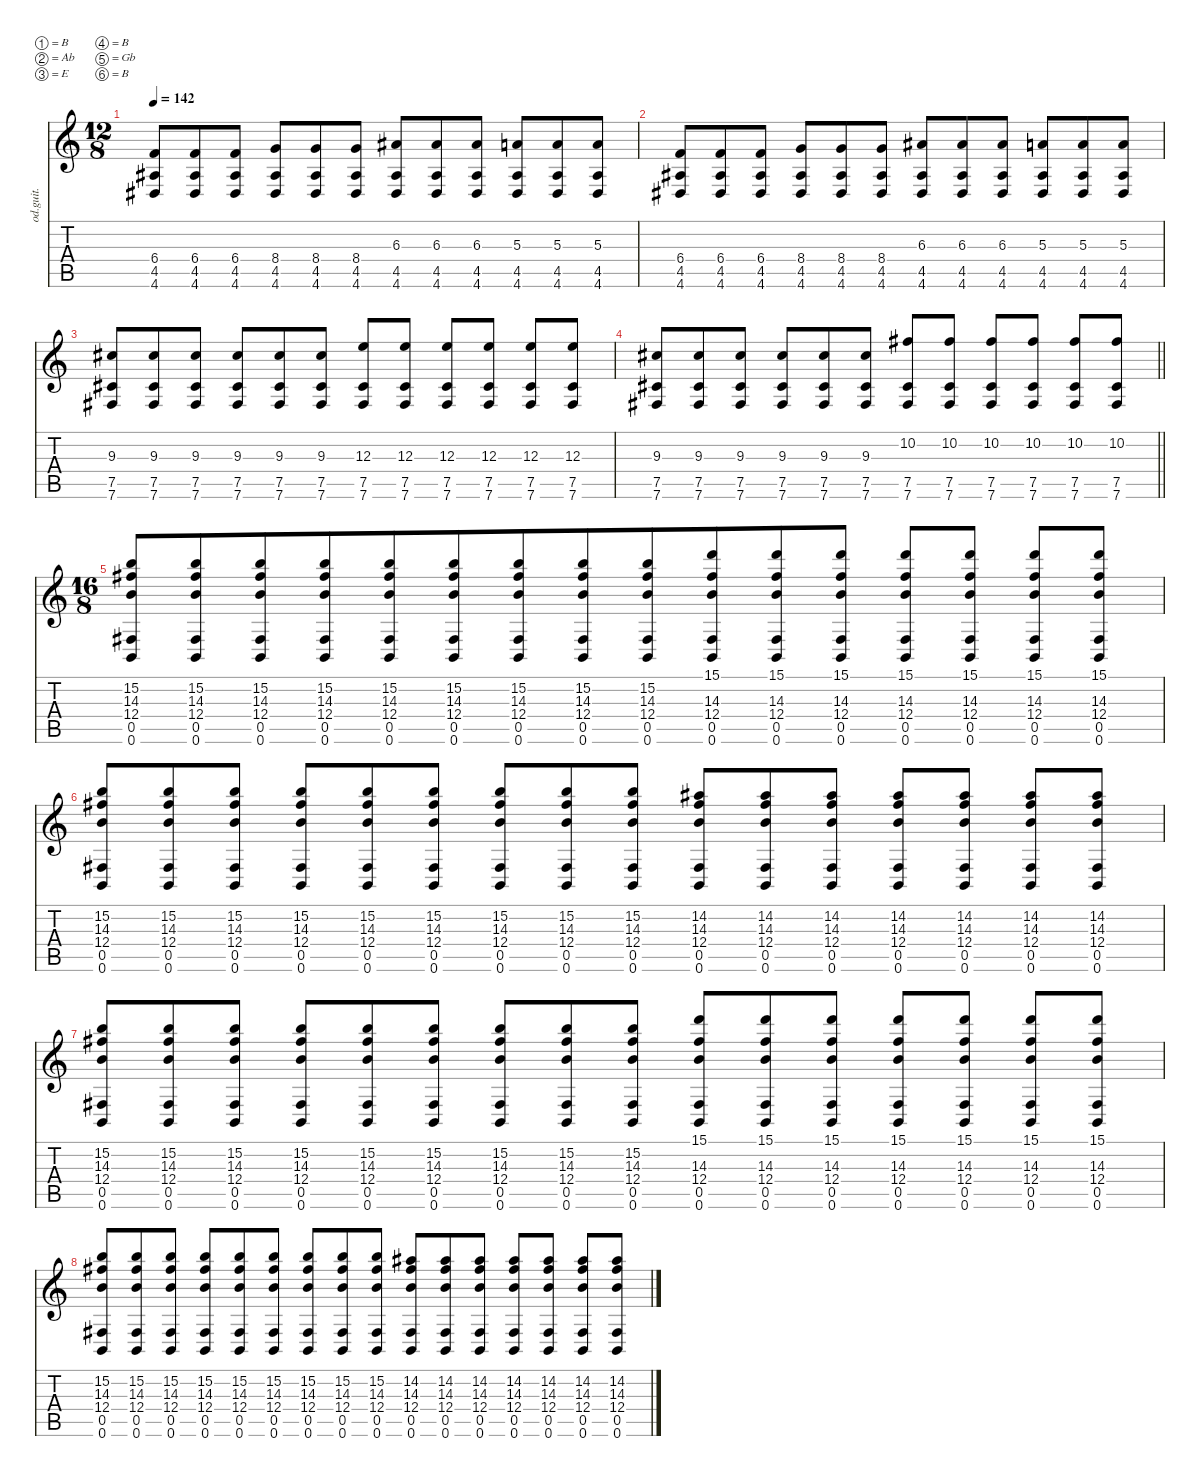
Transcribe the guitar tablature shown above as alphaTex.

\defaultSystemsLayout 4
\hideDynamics
\bracketExtendMode nobrackets
\otherSystemsTrackNameOrientation horizontal
\track ("Guitar1" "od.guit.") {instrument overdrivenguitar}
\staff {score tabs}
\tuning (B3 Ab3 E3 B2 Gb2 B1)
\ts (12 8)
\beaming (8 3 3 3 3)
\tempo 142
\clef g2
\ks c
(6.4 4.5{acc #} 4.6{acc #}).8{dy f beam Up} (6.4 4.5{acc #} 4.6{acc #}).8{beam Up} (6.4 4.5{acc #} 4.6{acc #}).8{beam Up} (8.4 4.5{acc #} 4.6{acc #}).8{beam Up} (8.4 4.5{acc #} 4.6{acc #}).8{beam Up} (8.4 4.5{acc #} 4.6{acc #}).8{beam Up} (6.3{acc #} 4.5{acc #} 4.6{acc #}).8{beam Up} (6.3{acc #} 4.5{acc #} 4.6{acc #}).8{beam Up} (6.3{acc #} 4.5{acc #} 4.6{acc #}).8{beam Up} (5.3 4.5{acc #} 4.6{acc #}).8{beam Up} (5.3 4.5{acc #} 4.6{acc #}).8{beam Up} (5.3 4.5{acc #} 4.6{acc #}).8{beam Up} |
(6.4 4.5{acc #} 4.6{acc #}).8{beam Up} (6.4 4.5{acc #} 4.6{acc #}).8{beam Up} (6.4 4.5{acc #} 4.6{acc #}).8{beam Up} (8.4 4.5{acc #} 4.6{acc #}).8{beam Up} (8.4 4.5{acc #} 4.6{acc #}).8{beam Up} (8.4 4.5{acc #} 4.6{acc #}).8{beam Up} (6.3{acc #} 4.5{acc #} 4.6{acc #}).8{beam Up} (6.3{acc #} 4.5{acc #} 4.6{acc #}).8{beam Up} (6.3{acc #} 4.5{acc #} 4.6{acc #}).8{beam Up} (5.3 4.5{acc #} 4.6{acc #}).8{beam Up} (5.3 4.5{acc #} 4.6{acc #}).8{beam Up} (5.3 4.5{acc #} 4.6{acc #}).8{beam Up} |
(9.3{acc #} 7.5{acc #} 7.6{acc #}).8{beam Up} (9.3{acc #} 7.5{acc #} 7.6{acc #}).8{beam Up} (9.3{acc #} 7.5{acc #} 7.6{acc #}).8{beam Up} (9.3{acc #} 7.5{acc #} 7.6{acc #}).8{beam Up} (9.3{acc #} 7.5{acc #} 7.6{acc #}).8{beam Up} (9.3{acc #} 7.5{acc #} 7.6{acc #}).8{beam Up} (12.3 7.5{acc #} 7.6{acc #}).8{beam Up} (12.3 7.5{acc #} 7.6{acc #}).8{beam Up beam split} (12.3 7.5{acc #} 7.6{acc #}).8{beam Up beam merge} (12.3 7.5{acc #} 7.6{acc #}).8{beam Up beam split} (12.3 7.5{acc #} 7.6{acc #}).8{beam Up} (12.3 7.5{acc #} 7.6{acc #}).8{beam Up} |
\barLineRight lightlight
(9.3{acc #} 7.5{acc #} 7.6{acc #}).8{beam Up} (9.3{acc #} 7.5{acc #} 7.6{acc #}).8{beam Up} (9.3{acc #} 7.5{acc #} 7.6{acc #}).8{beam Up} (9.3{acc #} 7.5{acc #} 7.6{acc #}).8{beam Up} (9.3{acc #} 7.5{acc #} 7.6{acc #}).8{beam Up} (9.3{acc #} 7.5{acc #} 7.6{acc #}).8{beam Up} (10.2{acc #} 7.5{acc #} 7.6{acc #}).8{beam Up} (10.2{acc #} 7.5{acc #} 7.6{acc #}).8{beam Up beam split} (10.2{acc #} 7.5{acc #} 7.6{acc #}).8{beam Up beam merge} (10.2{acc #} 7.5{acc #} 7.6{acc #}).8{beam Up beam split} (10.2{acc #} 7.5{acc #} 7.6{acc #}).8{beam Up} (10.2{acc #} 7.5{acc #} 7.6{acc #}).8{beam Up} |
\ts (16 8)
\beaming (8 16)
(15.2 14.3{acc #} 12.4 0.5{acc #} 0.6).8{beam Up beam merge} (15.2 14.3{acc #} 12.4 0.5{acc #} 0.6).8{beam Up beam merge} (15.2 14.3{acc #} 12.4 0.5{acc #} 0.6).8{beam Up} (15.2 14.3{acc #} 12.4 0.5{acc #} 0.6).8{beam Up beam merge} (15.2 14.3{acc #} 12.4 0.5{acc #} 0.6).8{beam Up beam merge} (15.2 14.3{acc #} 12.4 0.5{acc #} 0.6).8{beam Up} (15.2 14.3{acc #} 12.4 0.5{acc #} 0.6).8{beam Up beam merge} (15.2 14.3{acc #} 12.4 0.5{acc #} 0.6).8{beam Up beam merge} (15.2 14.3{acc #} 12.4 0.5{acc #} 0.6).8{beam Up} (15.1 14.3{acc #} 12.4 0.5{acc #} 0.6).8{beam Up beam merge} (15.1 14.3{acc #} 12.4 0.5{acc #} 0.6).8{beam Up beam merge} (15.1 14.3{acc #} 12.4 0.5{acc #} 0.6).8{beam Up beam split} (15.1 14.3{acc #} 12.4 0.5{acc #} 0.6).8{beam Up beam merge} (15.1 14.3{acc #} 12.4 0.5{acc #} 0.6).8{beam Up beam split} (15.1 14.3{acc #} 12.4 0.5{acc #} 0.6).8{beam Up beam merge} (15.1 14.3{acc #} 12.4 0.5{acc #} 0.6).8{beam Up} |
(15.2 14.3{acc #} 12.4 0.5{acc #} 0.6).8{beam Up beam merge} (15.2 14.3{acc #} 12.4 0.5{acc #} 0.6).8{beam Up beam merge} (15.2 14.3{acc #} 12.4 0.5{acc #} 0.6).8{beam Up beam split} (15.2 14.3{acc #} 12.4 0.5{acc #} 0.6).8{beam Up beam merge} (15.2 14.3{acc #} 12.4 0.5{acc #} 0.6).8{beam Up beam merge} (15.2 14.3{acc #} 12.4 0.5{acc #} 0.6).8{beam Up beam split} (15.2 14.3{acc #} 12.4 0.5{acc #} 0.6).8{beam Up beam merge} (15.2 14.3{acc #} 12.4 0.5{acc #} 0.6).8{beam Up beam merge} (15.2 14.3{acc #} 12.4 0.5{acc #} 0.6).8{beam Up beam split} (14.2{acc #} 14.3{acc #} 12.4 0.5{acc #} 0.6).8{beam Up beam merge} (14.2{acc #} 14.3{acc #} 12.4 0.5{acc #} 0.6).8{beam Up beam merge} (14.2{acc #} 14.3{acc #} 12.4 0.5{acc #} 0.6).8{beam Up beam split} (14.2{acc #} 14.3{acc #} 12.4 0.5{acc #} 0.6).8{beam Up beam merge} (14.2{acc #} 14.3{acc #} 12.4 0.5{acc #} 0.6).8{beam Up beam split} (14.2{acc #} 14.3{acc #} 12.4 0.5{acc #} 0.6).8{beam Up beam merge} (14.2{acc #} 14.3{acc #} 12.4 0.5{acc #} 0.6).8{beam Up} |
(15.2 14.3{acc #} 12.4 0.5{acc #} 0.6).8{beam Up beam merge} (15.2 14.3{acc #} 12.4 0.5{acc #} 0.6).8{beam Up beam merge} (15.2 14.3{acc #} 12.4 0.5{acc #} 0.6).8{beam Up beam split} (15.2 14.3{acc #} 12.4 0.5{acc #} 0.6).8{beam Up beam merge} (15.2 14.3{acc #} 12.4 0.5{acc #} 0.6).8{beam Up beam merge} (15.2 14.3{acc #} 12.4 0.5{acc #} 0.6).8{beam Up beam split} (15.2 14.3{acc #} 12.4 0.5{acc #} 0.6).8{beam Up beam merge} (15.2 14.3{acc #} 12.4 0.5{acc #} 0.6).8{beam Up beam merge} (15.2 14.3{acc #} 12.4 0.5{acc #} 0.6).8{beam Up beam split} (15.1 14.3{acc #} 12.4 0.5{acc #} 0.6).8{beam Up beam merge} (15.1 14.3{acc #} 12.4 0.5{acc #} 0.6).8{beam Up beam merge} (15.1 14.3{acc #} 12.4 0.5{acc #} 0.6).8{beam Up beam split} (15.1 14.3{acc #} 12.4 0.5{acc #} 0.6).8{beam Up beam merge} (15.1 14.3{acc #} 12.4 0.5{acc #} 0.6).8{beam Up beam split} (15.1 14.3{acc #} 12.4 0.5{acc #} 0.6).8{beam Up beam merge} (15.1 14.3{acc #} 12.4 0.5{acc #} 0.6).8{beam Up} |
(15.2 14.3{acc #} 12.4 0.5{acc #} 0.6).8{beam Up beam merge} (15.2 14.3{acc #} 12.4 0.5{acc #} 0.6).8{beam Up beam merge} (15.2 14.3{acc #} 12.4 0.5{acc #} 0.6).8{beam Up beam split} (15.2 14.3{acc #} 12.4 0.5{acc #} 0.6).8{beam Up beam merge} (15.2 14.3{acc #} 12.4 0.5{acc #} 0.6).8{beam Up beam merge} (15.2 14.3{acc #} 12.4 0.5{acc #} 0.6).8{beam Up beam split} (15.2 14.3{acc #} 12.4 0.5{acc #} 0.6).8{beam Up beam merge} (15.2 14.3{acc #} 12.4 0.5{acc #} 0.6).8{beam Up beam merge} (15.2 14.3{acc #} 12.4 0.5{acc #} 0.6).8{beam Up beam split} (14.2{acc #} 14.3{acc #} 12.4 0.5{acc #} 0.6).8{beam Up beam merge} (14.2{acc #} 14.3{acc #} 12.4 0.5{acc #} 0.6).8{beam Up beam merge} (14.2{acc #} 14.3{acc #} 12.4 0.5{acc #} 0.6).8{beam Up beam split} (14.2{acc #} 14.3{acc #} 12.4 0.5{acc #} 0.6).8{beam Up beam merge} (14.2{acc #} 14.3{acc #} 12.4 0.5{acc #} 0.6).8{beam Up beam split} (14.2{acc #} 14.3{acc #} 12.4 0.5{acc #} 0.6).8{beam Up beam merge} (14.2{acc #} 14.3{acc #} 12.4 0.5{acc #} 0.6).8{beam Up}
